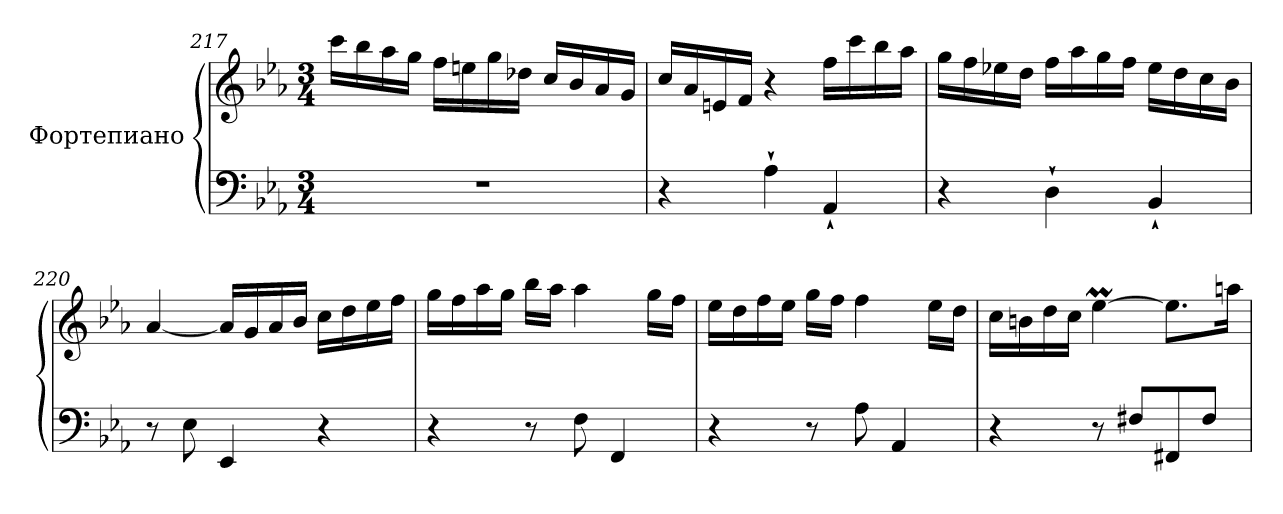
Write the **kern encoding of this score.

**kern	**kern
*part1	*part1
*staff2	*staff1
*I"Фортепиано	*
*clefF4	*clefG2
*k[b-e-a-]	*k[b-e-a-]
*M3/4	*M3/4
=217	=217
2.r	16ccc\LL
.	16bb-\
.	16aa-\
.	16gg\JJ
.	16ff\LL
.	16een\
.	16gg\
.	16dd-X\JJ
.	16cc/LL
.	16b-/
.	16a-/
.	16g/JJ
=218	=218
4r	16cc/LL
.	16a-/
.	16en/
.	16f/JJ
4A-`\	4r
4AA-`/	16ff\LL
.	16ccc\
.	16bb-\
.	16aa-\JJ
!!LO:LB:g=z
=219	=219
4r	16gg\LL
.	16ff\
.	16ee-X\
.	16dd\JJ
4D`\	16ff\LL
.	16aa-\
.	16gg\
.	16ff\JJ
4BB-`/	16ee-\LL
.	16dd\
.	16cc\
.	16b-\JJ
=220	=220
8r	[4a-/
8E-\	.
4EE-/	16a-/LL]
.	16g/
.	16a-/
.	16b-/JJ
4r	16cc\LL
.	16dd\
.	16ee-\
.	16ff\JJ
=221	=221
4r	16gg\LL
.	16ff\
.	16aa-\
.	16gg\JJ
8r	16bb-\LL
.	16aa-\JJ
8F\	4aa-\
4FF/	.
.	16gg\LL
.	16ff\JJ
!!LO:LB:g=z
=222	=222
4r	16ee-\LL
.	16dd\
.	16ff\
.	16ee-\JJ
8r	16gg\LL
.	16ff\JJ
8A-\	4ff\
4AA-/	.
.	16ee-\LL
.	16dd\JJ
=223	=223
4r	16cc\LL
.	16bn\
.	16dd\
.	16cc\JJ
8r	[4ee-M\
8F#X/L	.
8FF#X/	8.ee-\L]
8F#/J	.
.	16aan\Jk
=	=
*-	*-
